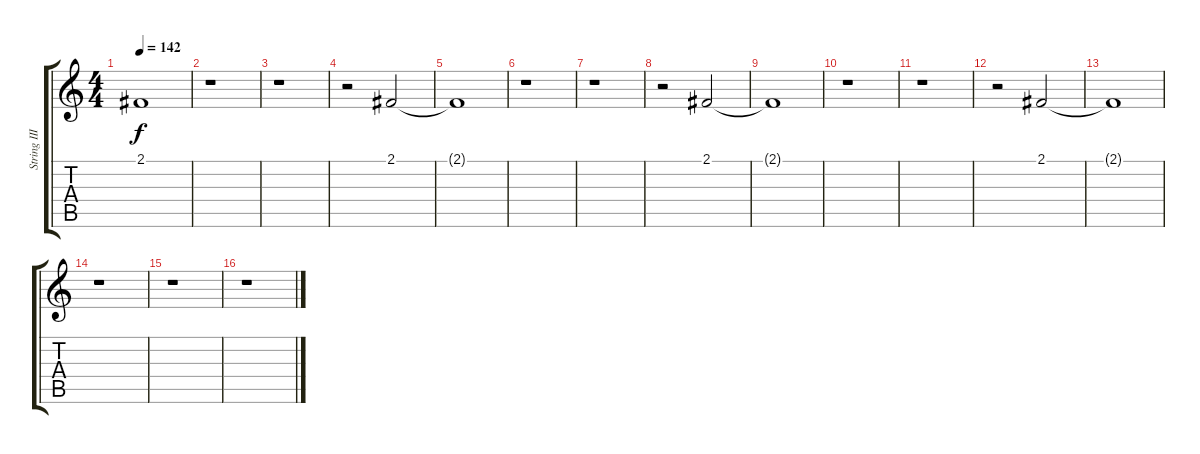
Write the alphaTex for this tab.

\track ("String III" "String III") {instrument synthvoice}
\staff {score tabs}
\tuning (E4 B3 G3 D3 A2 E2) {hide}
\ts (4 4)
\tempo 142
\clef g2
\ks c
2.1{t}.1{dy f} |
r.1 |
r.1 |
r.2 2.1.2 |
2.1{t}.1 |
r.1 |
r.1 |
r.2 2.1.2 |
2.1{t}.1 |
r.1 |
r.1 |
r.2 2.1.2 |
2.1{t}.1 |
r.1 |
r.1 |
r.1
